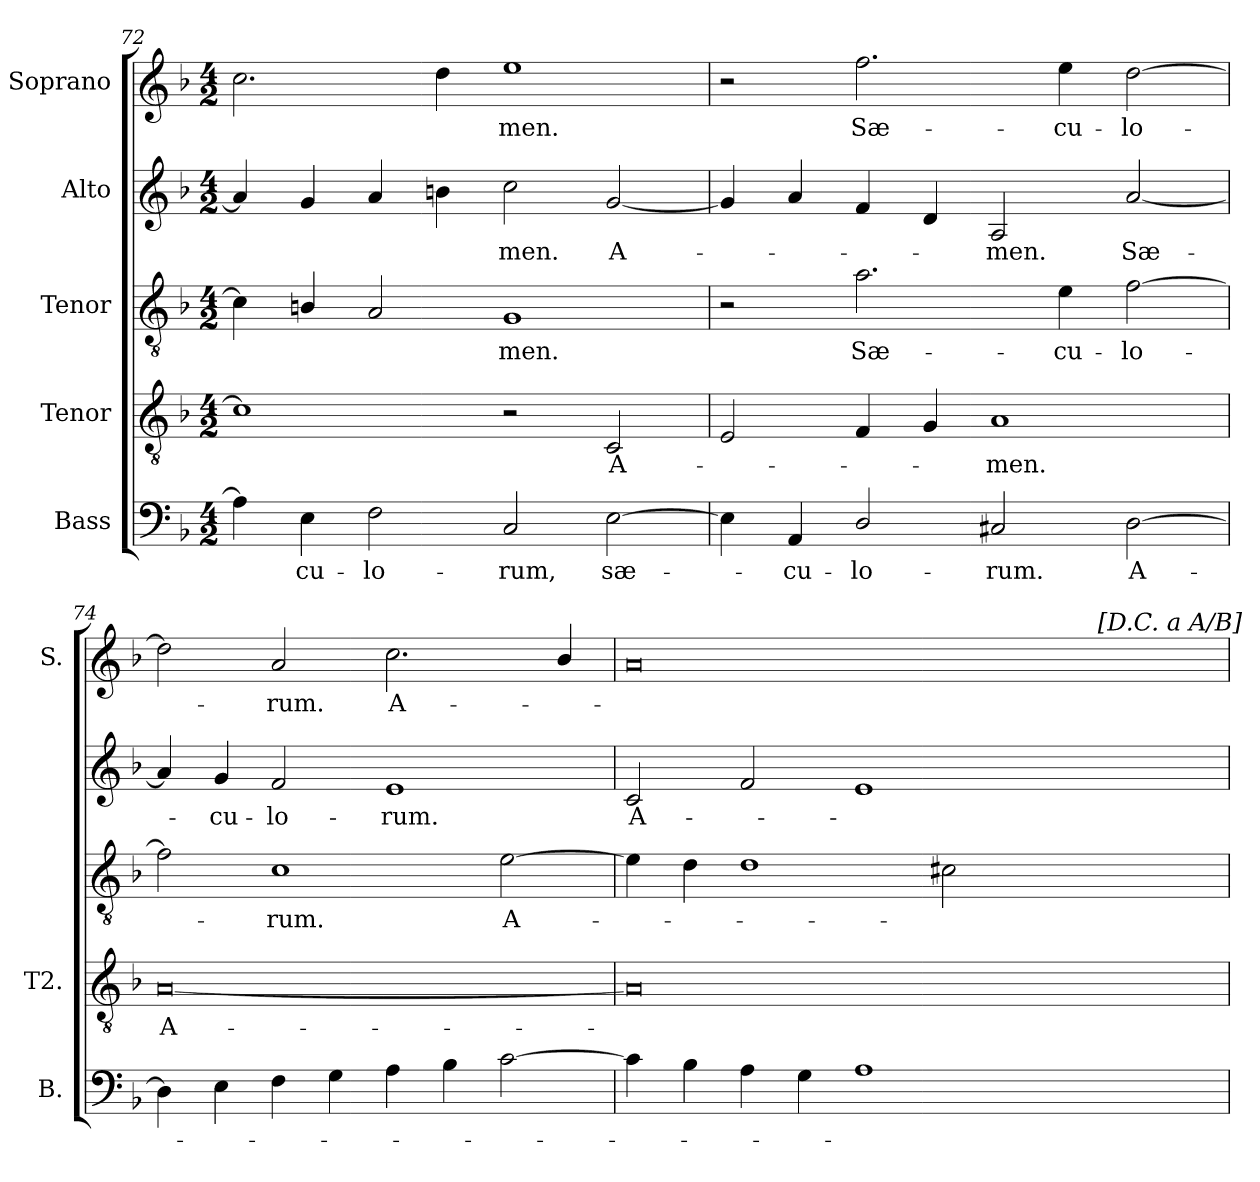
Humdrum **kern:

**kern	**text	**kern	**text	**kern	**text	**kern	**text	**kern	**text
*part5	*part5	*part4	*part4	*part3	*part3	*part2	*part2	*part1	*part1
*staff5	*staff5	*staff4	*staff4	*staff3	*staff3	*staff2	*staff2	*staff1	*staff1
*I"Bass	*	*I"Tenor	*	*I"Tenor	*	*I"Alto	*	*I"Soprano	*
*I'B.	*	*I'T2.	*	*	*	*	*	*I'S.	*
!!LO:PB:g=z
*clefF4	*	*clefGv2	*	*clefGv2	*	*clefG2	*	*clefG2	*
*	*	*ITrd7c12	*	*ITrd7c12	*	*	*	*	*
*k[b-]	*	*k[b-]	*	*k[b-]	*	*k[b-]	*	*k[b-]	*
*F:	*	*F:	*	*F:	*	*F:	*	*F:	*
*M4/2	*	*M4/2	*	*M4/2	*	*M4/2	*	*M4/2	*
=72	=72	=72	=72	=72	=72	=72	=72	=72	=72
4Ai\]	.	1Ci]	.	4Ci\]	.	4ai/]	.	2.cci\	.
!	!LO:LY:b:color=#000000	!	!	!	!	!	!	!	!
4Ei\	-cu-	.	.	4BBni/	.	4gi/	.	.	.
!	!LO:LY:b:color=#000000	!	!	!	!	!	!	!	!
2Fi\	-lo-	.	.	2AAi/	.	4ai/	.	.	.
.	.	.	.	.	.	4bni\	.	4ddi\	.
!	!LO:LY:b:color=#000000	!	!	!	!	!	!	!	!
!	!	!	!	!	!LO:LY:b:color=#000000	!	!	!	!
!	!	!	!	!	!	!	!LO:LY:b:color=#000000	!	!
!	!	!	!	!	!	!	!	!	!LO:LY:b:color=#000000
2Ci/	-rum,	2r	.	1GGi	-men.	2cci\	-men.	1eei	-men.
!	!LO:LY:b:color=#000000	!	!	!	!	!	!	!	!
!	!	!	!LO:LY:b:color=#000000	!	!	!	!	!	!
!	!	!	!	!	!	!	!LO:LY:b:color=#000000	!	!
[2Ei\	sæ-	2CCi/	A-	.	.	[2gi/	A-	.	.
=73	=73	=73	=73	=73	=73	=73	=73	=73	=73
4Ei\]	.	2EEi/	.	2r	.	4gi/]	.	2r	.
!	!LO:LY:b:color=#000000	!	!	!	!	!	!	!	!
4AAi/	-cu-	.	.	.	.	4ai/	.	.	.
!	!LO:LY:b:color=#000000	!	!	!	!	!	!	!	!
!	!	!	!	!	!LO:LY:b:color=#000000	!	!	!	!
!	!	!	!	!	!	!	!	!	!LO:LY:b:color=#000000
2Di/	-lo-	4FFi/	.	2.Ai\	Sæ-	4fi/	.	2.ffi\	Sæ-
.	.	4GGi/	.	.	.	4di/	.	.	.
!	!LO:LY:b:color=#000000	!	!	!	!	!	!	!	!
!	!	!	!LO:LY:b:color=#000000	!	!	!	!	!	!
!	!	!	!	!	!	!	!LO:LY:b:color=#000000	!	!
2C#Xi/	-rum.	1AAi	-men.	.	.	2Ai/	-men.	.	.
!	!	!	!	!	!LO:LY:b:color=#000000	!	!	!	!
!	!	!	!	!	!	!	!	!	!LO:LY:b:color=#000000
.	.	.	.	4Ei\	-cu-	.	.	4eei\	-cu-
!	!LO:LY:b:color=#000000	!	!	!	!	!	!	!	!
!	!	!	!	!	!LO:LY:b:color=#000000	!	!	!	!
!	!	!	!	!	!	!	!LO:LY:b:color=#000000	!	!
!	!	!	!	!	!	!	!	!	!LO:LY:b:color=#000000
[2Di\	A-	.	.	[2Fi\	-lo-	[2ai/	Sæ-	[2ddi\	-lo-
=74	=74	=74	=74	=74	=74	=74	=74	=74	=74
!	!	!	!LO:LY:b:color=#000000	!	!	!	!	!	!
4Di\]	.	[0AAi	A-	2Fi\]	.	4ai/]	.	2ddi\]	.
!	!	!	!	!	!	!	!LO:LY:b:color=#000000	!	!
4Ei\	.	.	.	.	.	4gi/	-cu-	.	.
!	!	!	!	!	!LO:LY:b:color=#000000	!	!	!	!
!	!	!	!	!	!	!	!LO:LY:b:color=#000000	!	!
!	!	!	!	!	!	!	!	!	!LO:LY:b:color=#000000
4Fi\	.	.	.	1Ci	-rum.	2fi/	-lo-	2ai/	-rum.
4Gi\	.	.	.	.	.	.	.	.	.
!	!	!	!	!	!	!	!LO:LY:b:color=#000000	!	!
!	!	!	!	!	!	!	!	!	!LO:LY:b:color=#000000
4Ai\	.	.	.	.	.	1ei	-rum.	2.cci\	A-
4B-i\	.	.	.	.	.	.	.	.	.
!	!	!	!	!	!LO:LY:b:color=#000000	!	!	!	!
[2ci\	.	.	.	[2Ei\	A-	.	.	.	.
.	.	.	.	.	.	.	.	4b-i/	.
=75	=75	=75	=75	=75	=75	=75	=75	=75	=75
!	!	!	!	!	!	!	!LO:LY:b:color=#000000	!	!
*	*	*	*	*	*	*	*	*^	*
4ci\]	.	0AAi]	.	4Ei\]	.	2ci/	A-	0ai	1ryy	.
4B-i\	.	.	.	4Di\	.	.	.	.	.	.
4Ai\	.	.	.	1Di	.	2fi/	.	.	.	.
4Gi\	.	.	.	.	.	.	.	.	.	.
1Ai	.	.	.	.	.	1ei	.	.	2ryy	.
.	.	.	.	2C#Xi\	.	.	.	.	4ryy	.
.	.	.	.	.	.	.	.	.	8ryy	.
.	.	.	.	.	.	.	.	.	16ryy	.
.	.	.	.	.	.	.	.	.	32ryy	.
.	.	.	.	.	.	.	.	.	64ryy	.
.	.	.	.	.	.	.	.	.	128...ryy	.
!	!	!	!	!	!	!	!	!	!LO:TX:a:i:t=[D.C. a A/B]	!
.	.	.	.	.	.	.	.	.	1024ryy	.
*	*	*	*	*	*	*	*	*v	*v	*
=	=	=	=	=	=	=	=	=	=
*-	*-	*-	*-	*-	*-	*-	*-	*-	*-
